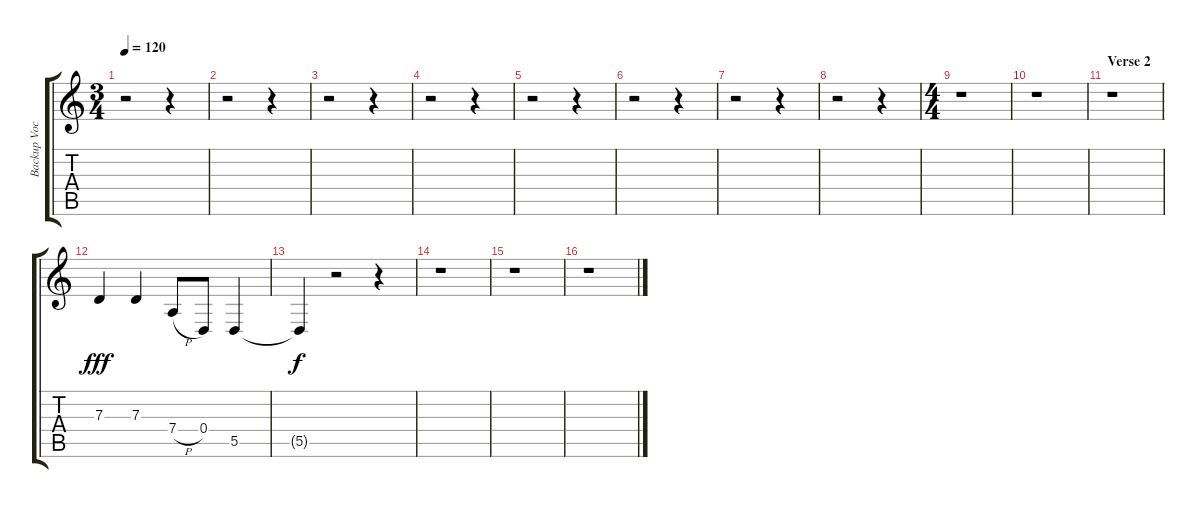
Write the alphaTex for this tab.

\track ("Backup Vocals" "Backup Voc") {instrument baritonesax}
\staff {score tabs}
\tuning (E4 B3 G3 D3 A2 E2) {hide}
\ts (3 4)
\tempo 120
\clef g2
\ks c
r.2{dy ff} r.4 |
r.2 r.4 |
r.2 r.4 |
r.2 r.4 |
r.2 r.4 |
r.2 r.4 |
r.2 r.4 |
r.2 r.4 |
\ts (4 4)
r.1 |
r.1 |
\section ("" "Verse 2")
r.1 |
7.3.4{dy fff} 7.3.4 7.4{h}.8 0.4.8 5.5.4 |
5.5{t}.4{dy f} r.2 r.4 |
r.1 |
r.1 |
r.1
